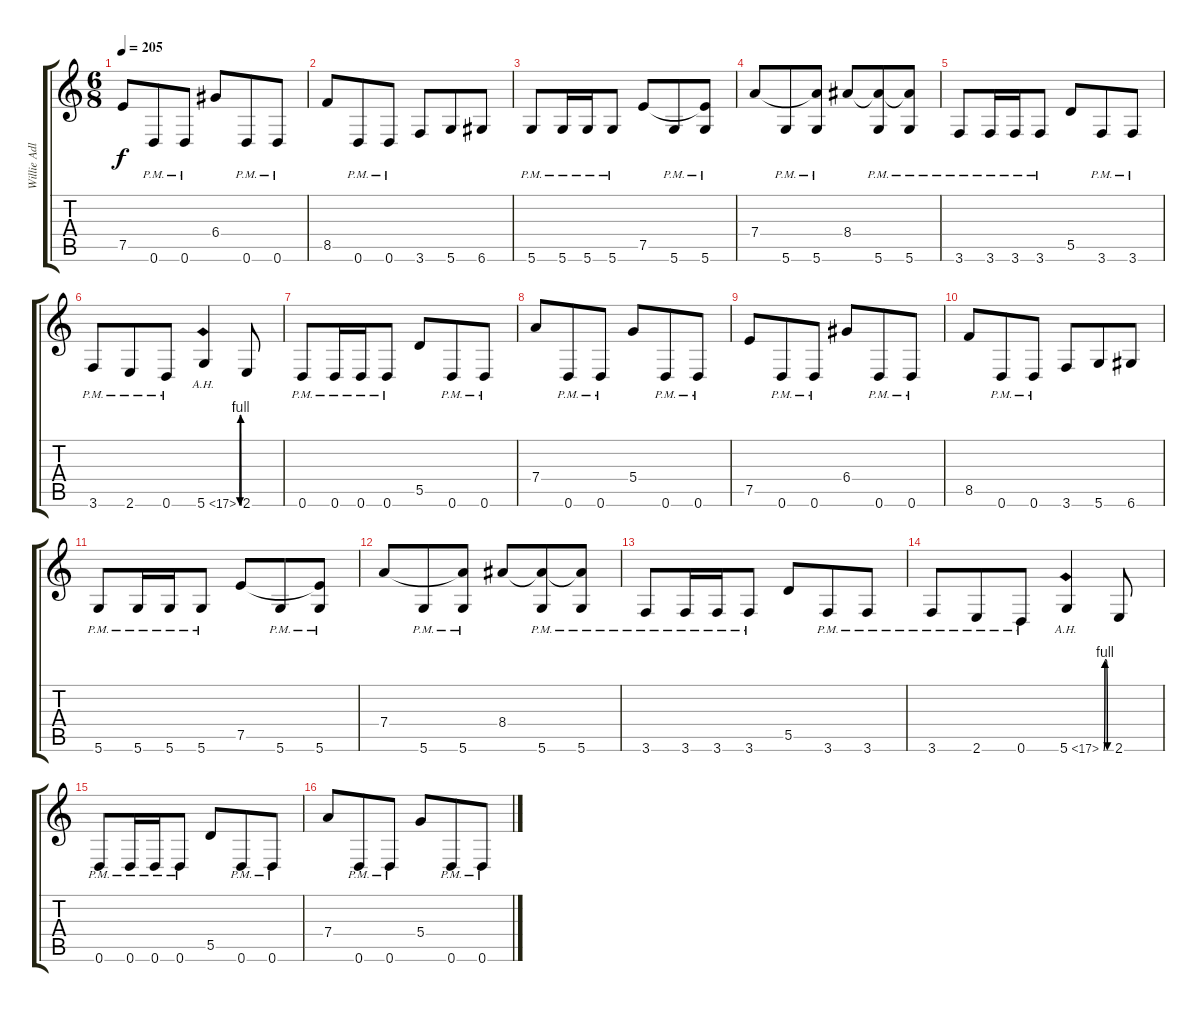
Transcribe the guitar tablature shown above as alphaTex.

\track ("Willie Adler - Rhythm" "Willie Adl") {instrument distortionguitar}
\staff {score tabs}
\tuning (E4 B3 G3 D3 A2 D2) {hide}
\ts (6 8)
\tempo 205
\clef g2
\ks c
7.5.8{dy f} 0.6{pm}.8 0.6{pm}.8 6.4.8 0.6{pm}.8 0.6{pm}.8 |
8.5.8 0.6{pm}.8 0.6{pm}.8 3.6.8 5.6.8 6.6.8 |
5.6{pm}.8 5.6{pm}.16 5.6{pm}.16 5.6{pm}.8 7.5.8 5.6{pm}.8 (7.5{t} 5.6{pm}).8 |
7.4.8 5.6{pm}.8 (7.4{t} 5.6{pm}).8 8.4.8 (8.4{t} 5.6{pm}).8 (8.4{t} 5.6{pm}).8 |
3.6{pm}.8 3.6{pm}.16 3.6{pm}.16 3.6{pm}.8 5.5.8 3.6{pm}.8 3.6{pm}.8 |
3.6{pm}.8 2.6{pm}.8 0.6{pm}.8 5.6{be (custom 0 0 10 4 20 4 30 0 60 0) ah 12}.4 2.6.8 |
0.6{pm}.8 0.6{pm}.16 0.6{pm}.16 0.6{pm}.8 5.5.8 0.6{pm}.8 0.6{pm}.8 |
7.4.8 0.6{pm}.8 0.6{pm}.8 5.4.8 0.6{pm}.8 0.6{pm}.8 |
7.5.8 0.6{pm}.8 0.6{pm}.8 6.4.8 0.6{pm}.8 0.6{pm}.8 |
8.5.8 0.6{pm}.8 0.6{pm}.8 3.6.8 5.6.8 6.6.8 |
5.6{pm}.8 5.6{pm}.16 5.6{pm}.16 5.6{pm}.8 7.5.8 5.6{pm}.8 (7.5{t} 5.6{pm}).8 |
7.4.8 5.6{pm}.8 (7.4{t} 5.6{pm}).8 8.4.8 (8.4{t} 5.6{pm}).8 (8.4{t} 5.6{pm}).8 |
3.6{pm}.8 3.6{pm}.16 3.6{pm}.16 3.6{pm}.8 5.5.8 3.6{pm}.8 3.6{pm}.8 |
3.6{pm}.8 2.6{pm}.8 0.6{pm}.8 5.6{be (custom 0 0 10 4 20 4 30 0 60 0) ah 12}.4 2.6.8 |
0.6{pm}.8 0.6{pm}.16 0.6{pm}.16 0.6{pm}.8 5.5.8 0.6{pm}.8 0.6{pm}.8 |
7.4.8 0.6{pm}.8 0.6{pm}.8 5.4.8 0.6{pm}.8 0.6{pm}.8
